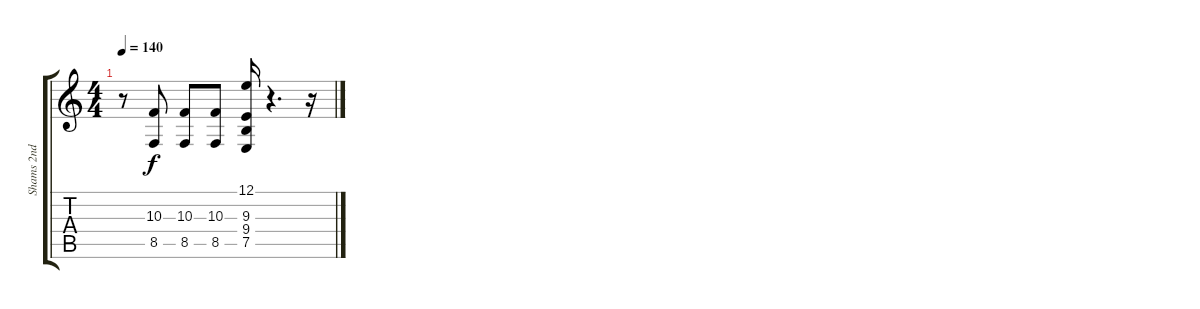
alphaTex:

\track ("Shams 2nd" "Shams 2nd") {instrument stringensemble1}
\staff {score tabs}
\tuning (E4 B3 G3 D3 A2 E2) {hide}
\ts (4 4)
\tempo 140
\clef g2
\ks c
r.8{dy f} (10.3 8.5).8 (10.3 8.5).8 (10.3 8.5).8 (12.1 9.3 9.4 7.5).16 r.4{d} r.16
